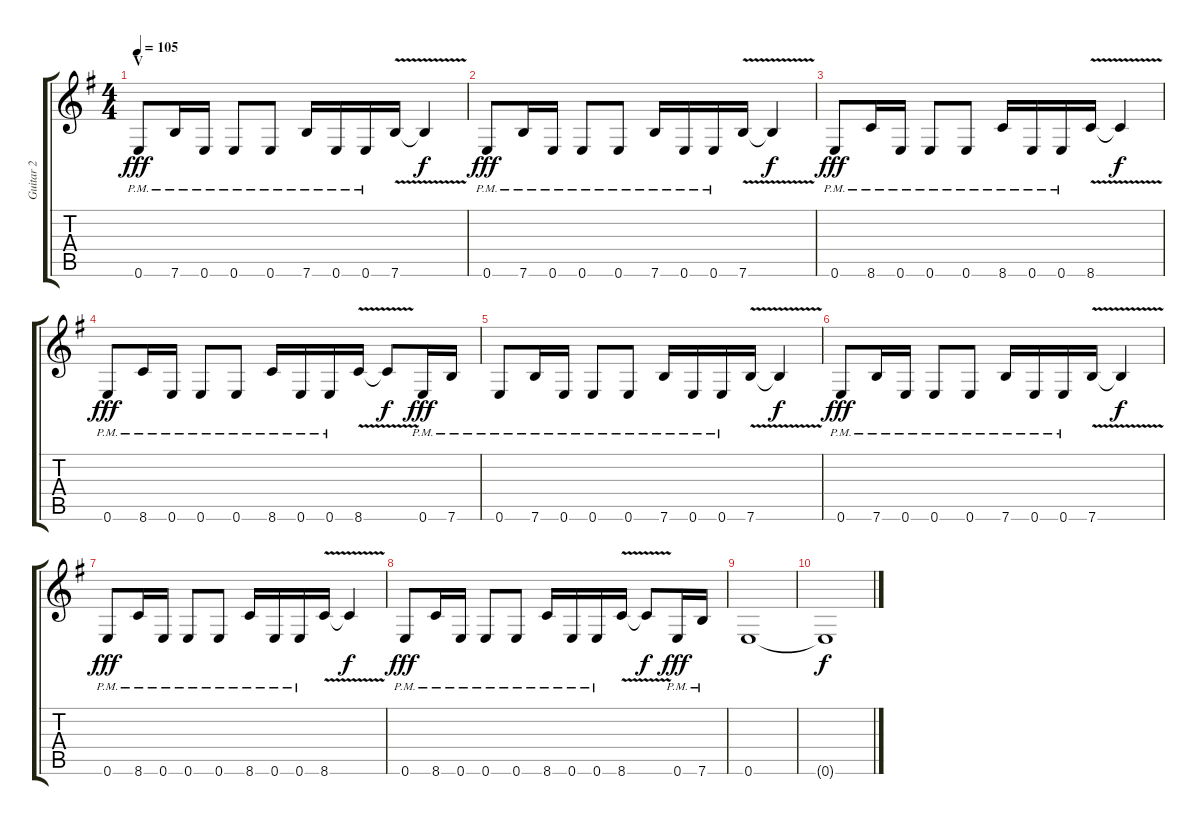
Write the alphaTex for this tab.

\track ("Guitar 2" "Guitar 2") {instrument distortionguitar}
\staff {score tabs}
\tuning (E4 B3 G3 D3 A2 E2) {hide}
\ts (4 4)
\section ("" "V")
\tempo 105
\clef g2
\ks g
0.6{pm}.8{dy fff} 7.6{pm}.16 0.6{pm}.16 0.6{pm}.8 0.6{pm}.8 7.6{pm}.16 0.6{pm}.16 0.6{pm}.16 7.6{v}.16 7.6{t}.4{dy f} |
0.6{pm}.8{dy fff} 7.6{pm}.16 0.6{pm}.16 0.6{pm}.8 0.6{pm}.8 7.6{pm}.16 0.6{pm}.16 0.6{pm}.16 7.6{v}.16 7.6{t}.4{dy f} |
0.6{pm}.8{dy fff} 8.6{pm}.16 0.6{pm}.16 0.6{pm}.8 0.6{pm}.8 8.6{pm}.16 0.6{pm}.16 0.6{pm}.16 8.6{v}.16 8.6{t}.4{dy f} |
0.6{pm}.8{dy fff} 8.6{pm}.16 0.6{pm}.16 0.6{pm}.8 0.6{pm}.8 8.6{pm}.16 0.6{pm}.16 0.6{pm}.16 8.6{v}.16 8.6{t}.8{dy f} 0.6{pm}.16{dy fff} 7.6{pm}.16 |
0.6{pm}.8 7.6{pm}.16 0.6{pm}.16 0.6{pm}.8 0.6{pm}.8 7.6{pm}.16 0.6{pm}.16 0.6{pm}.16 7.6{v}.16 7.6{t}.4{dy f} |
0.6{pm}.8{dy fff} 7.6{pm}.16 0.6{pm}.16 0.6{pm}.8 0.6{pm}.8 7.6{pm}.16 0.6{pm}.16 0.6{pm}.16 7.6{v}.16 7.6{t}.4{dy f} |
0.6{pm}.8{dy fff} 8.6{pm}.16 0.6{pm}.16 0.6{pm}.8 0.6{pm}.8 8.6{pm}.16 0.6{pm}.16 0.6{pm}.16 8.6{v}.16 8.6{t}.4{dy f} |
0.6{pm}.8{dy fff} 8.6{pm}.16 0.6{pm}.16 0.6{pm}.8 0.6{pm}.8 8.6{pm}.16 0.6{pm}.16 0.6{pm}.16 8.6{v}.16 8.6{t}.8{dy f} 0.6{pm}.16{dy fff} 7.6{pm}.16 |
0.6.1 |
0.6{t}.1{dy f}
